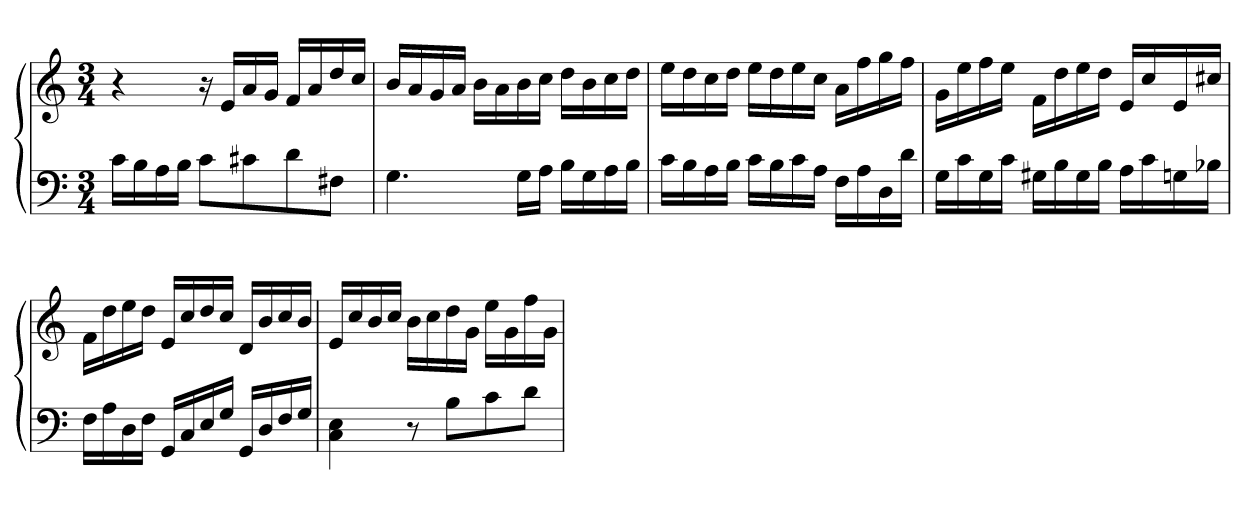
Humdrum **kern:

**kern	**kern
*part1	*part1
*staff2	*staff1
*clefF4	*clefG2
*k[]	*k[]
*C:	*C:
*M3/4	*M3/4
=	=
16cLL	4r
16B	.
16A	.
16BJJ	.
8cL	16r
.	16eLL
8c#X	16a
.	16gJJ
8d	16fLL
.	16a
8F#XJ	16dd
.	16ccJJ
=	=
4.G	16bLL
.	16a
.	16g
.	16aJJ
.	16bLL
.	16a
16GLL	16b
16AJJ	16ccJJ
16BLL	16ddLL
16G	16b
16A	16cc
16BJJ	16ddJJ
=	=
16cLL	16eeLL
16B	16dd
16A	16cc
16BJJ	16ddJJ
16cLL	16eeLL
16B	16dd
16c	16ee
16AJJ	16ccJJ
16FLL	16aLL
16A	16ff
16D	16gg
16dJJ	16ffJJ
=	=
16GLL	16gLL
16c	16ee
16G	16ff
16cJJ	16eeJJ
16G#XLL	16fLL
16B	16dd
16G#	16ee
16BJJ	16ddJJ
16ALL	16eLL
16c	16cc
16Gn	16e
16B-XJJ	16cc#XJJ
=	=
16FLL	16fLL
16A	16dd
16D	16ee
16FJJ	16ddJJ
16GGLL	16eLL
16C	16cc
16E	16dd
16GJJ	16ccJJ
16GGLL	16dLL
16D	16b
16F	16cc
16GJJ	16bJJ
=	=
4C 4E	16eLL
.	16cc
.	16b
.	16ccJJ
8r	16bLL
.	16cc
8BL	16dd
.	16gJJ
8c	16eeLL
.	16g
8dJ	16ff
.	16gJJ
=	=
*-	*-
